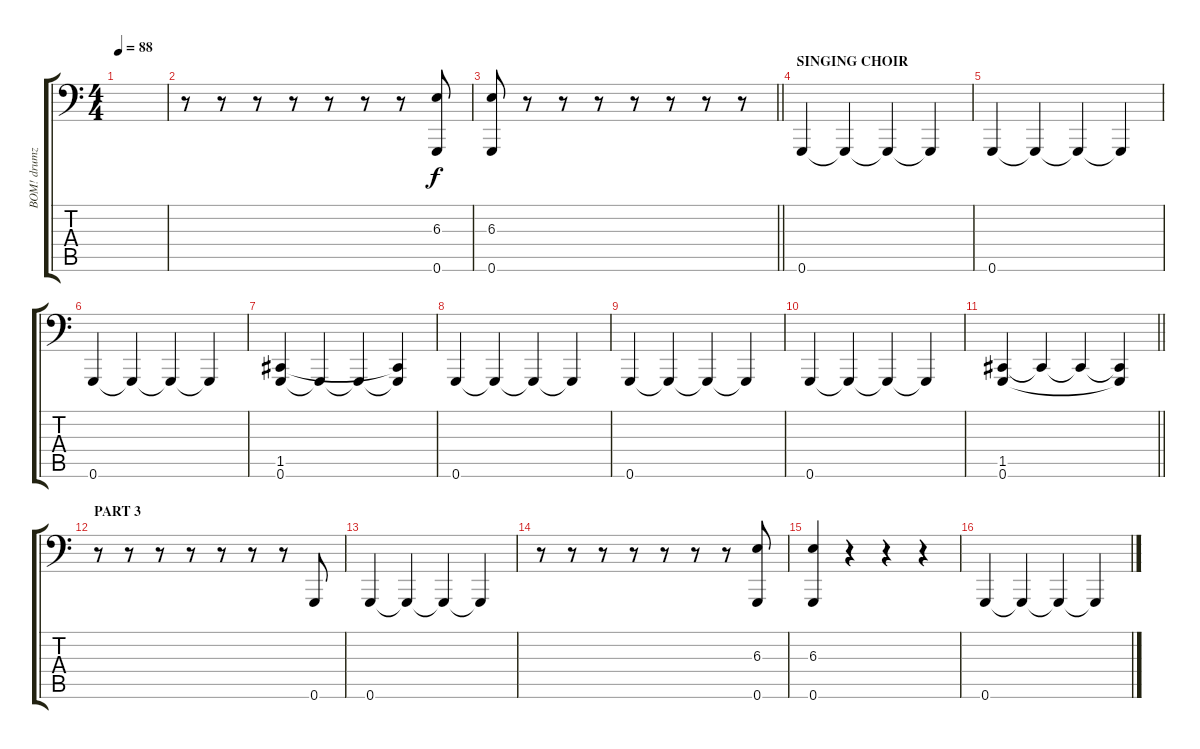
\track ("BOM! drumz" "BOM! drumz") {instrument gunshot}
\staff {score tabs}
\tuning (G3 D3 Bb2 F2 C2 G1) {hide}
\ts (4 4)
\tempo 88
\clef f4
\ks c
|
r.8 r.8 r.8 r.8 r.8 r.8 r.8 (6.3 0.6).8 |
\barLineRight lightlight
(6.3 0.6).8 r.8 r.8 r.8 r.8 r.8 r.8 r.8 |
\section ("" "SINGING CHOIR")
0.6.4 0.6{t}.4 0.6{t}.4 0.6{t}.4 |
0.6.4 0.6{t}.4 0.6{t}.4 0.6{t}.4 |
0.6.4 0.6{t}.4 0.6{t}.4 0.6{t}.4 |
(1.5 0.6).4 0.6{t}.4 0.6{t}.4 (1.5{t} 0.6{t}).4 |
0.6.4 0.6{t}.4 0.6{t}.4 0.6{t}.4 |
0.6.4 0.6{t}.4 0.6{t}.4 0.6{t}.4 |
0.6.4 0.6{t}.4 0.6{t}.4 0.6{t}.4 |
\barLineRight lightlight
(1.5 0.6).4 1.5{t}.4 1.5{t}.4 (1.5{t} 0.6{t}).4 |
\section ("" "PART 3")
r.8 r.8 r.8 r.8 r.8 r.8 r.8 0.6.8 |
0.6.4 0.6{t}.4 0.6{t}.4 0.6{t}.4 |
r.8 r.8 r.8 r.8 r.8 r.8 r.8 (6.3 0.6).8 |
(6.3 0.6).4 r.4 r.4 r.4 |
0.6.4 0.6{t}.4 0.6{t}.4 0.6{t}.4
